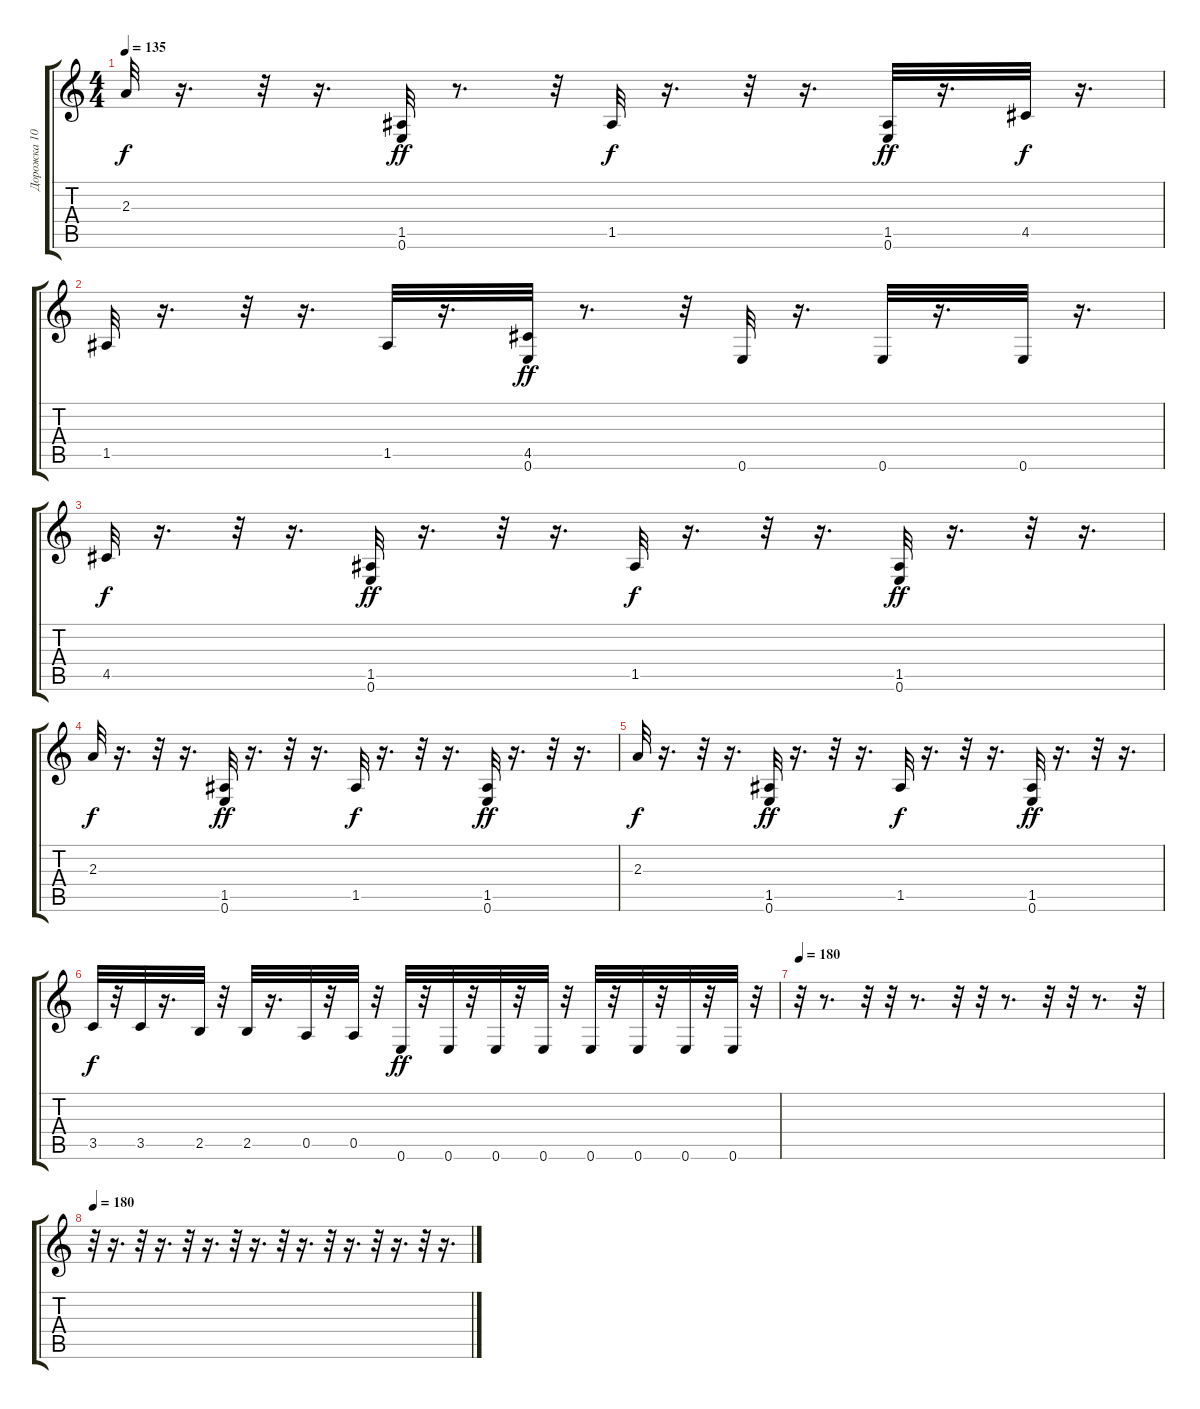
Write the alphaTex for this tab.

\track ("Дорожка 10" "Дорожка 10") {instrument acousticguitarnylon}
\staff {score tabs}
\tuning (E4 B3 G3 D3 A2 E2) {hide}
\ts (4 4)
\tempo 135
\clef g2
\ks c
2.3.32{dy f} r.16{d} r.32 r.16{d} (1.5 0.6).32{dy ff} r.8{d} r.32 1.5.32{dy f} r.16{d} r.32 r.16{d} (1.5 0.6).32{dy ff} r.16{d} 4.5.32{dy f} r.16{d} |
1.5.32 r.16{d} r.32 r.16{d} 1.5.32 r.16{d} (4.5 0.6).32{dy ff} r.8{d} r.32 0.6.32 r.16{d} 0.6.32 r.16{d} 0.6.32 r.16{d} |
4.5.32{dy f} r.16{d} r.32 r.16{d} (1.5 0.6).32{dy ff} r.16{d} r.32 r.16{d} 1.5.32{dy f} r.16{d} r.32 r.16{d} (1.5 0.6).32{dy ff} r.16{d} r.32 r.16{d} |
2.3.32{dy f} r.16{d} r.32 r.16{d} (1.5 0.6).32{dy ff} r.16{d} r.32 r.16{d} 1.5.32{dy f} r.16{d} r.32 r.16{d} (1.5 0.6).32{dy ff} r.16{d} r.32 r.16{d} |
2.3.32{dy f} r.16{d} r.32 r.16{d} (1.5 0.6).32{dy ff} r.16{d} r.32 r.16{d} 1.5.32{dy f} r.16{d} r.32 r.16{d} (1.5 0.6).32{dy ff} r.16{d} r.32 r.16{d} |
3.5.32{dy f} r.32 3.5.32 r.16{d} 2.5.32 r.32 2.5.32 r.16{d} 0.5.32 r.32 0.5.32 r.32 0.6.32{dy ff} r.32 0.6.32 r.32 0.6.32 r.32 0.6.32 r.32 0.6.32 r.32 0.6.32 r.32 0.6.32 r.32 0.6.32 r.32 |
\tempo 180
r.32 r.8{d} r.32 r.32 r.8{d} r.32 r.32 r.8{d} r.32 r.32 r.8{d} r.32 |
\tempo 180
r.32 r.16{d} r.32 r.16{d} r.32 r.16{d} r.32 r.16{d} r.32 r.16{d} r.32 r.16{d} r.32 r.16{d} r.32 r.16{d}
